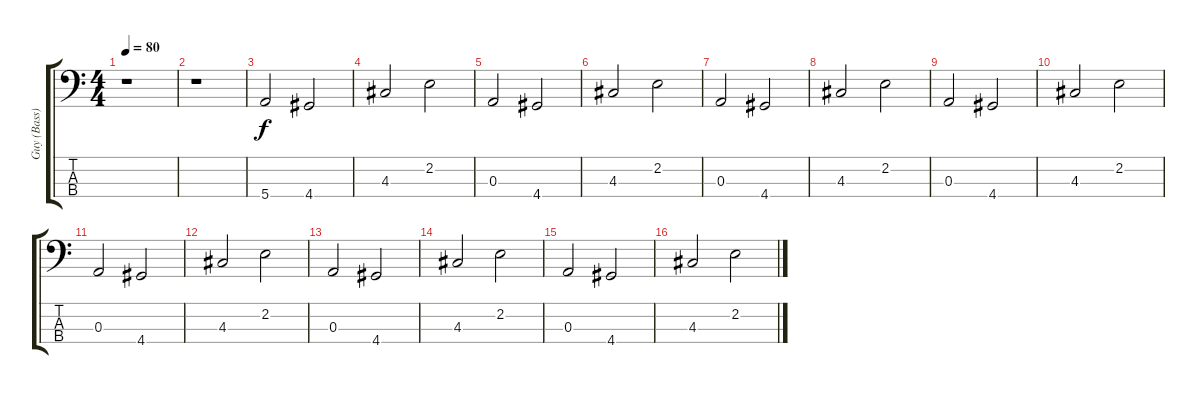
\track ("Guy (Bass)" "Guy (Bass)") {instrument electricbassfinger}
\staff {score tabs}
\tuning (G2 D2 A1 E1) {hide}
\ts (4 4)
\tempo 80
\clef f4
\ks c
r.1{dy f instrument electricbassfinger} |
r.1 |
5.4.2 4.4.2 |
4.3.2 2.2.2 |
0.3.2 4.4.2 |
4.3.2 2.2.2 |
0.3.2 4.4.2 |
4.3.2 2.2.2 |
0.3.2 4.4.2 |
4.3.2 2.2.2 |
0.3.2 4.4.2 |
4.3.2 2.2.2 |
0.3.2 4.4.2 |
4.3.2 2.2.2 |
0.3.2 4.4.2 |
4.3.2 2.2.2
